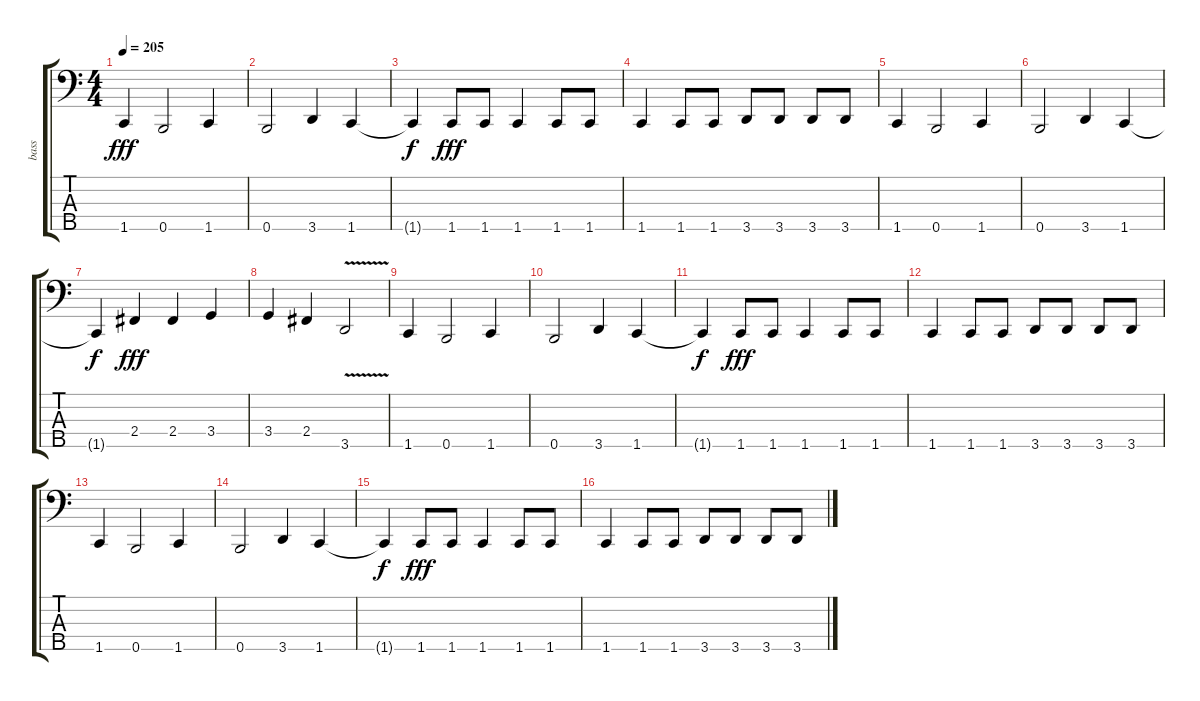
\track ("bass" "bass") {instrument electricbassfinger}
\staff {score tabs}
\tuning (G2 D2 A1 E1 B0) {hide}
\ts (4 4)
\tempo 205
\clef f4
\ks c
1.5.4{dy fff} 0.5.2 1.5.4 |
0.5.2 3.5.4 1.5.4 |
1.5{t}.4{dy f} 1.5.8{dy fff} 1.5.8 1.5.4 1.5.8 1.5.8 |
1.5.4 1.5.8 1.5.8 3.5.8 3.5.8 3.5.8 3.5.8 |
1.5.4 0.5.2 1.5.4 |
0.5.2 3.5.4 1.5.4 |
1.5{t}.4{dy f} 2.4.4{dy fff} 2.4.4 3.4.4 |
3.4.4 2.4.4 3.5{v}.2 |
1.5.4 0.5.2 1.5.4 |
0.5.2 3.5.4 1.5.4 |
1.5{t}.4{dy f} 1.5.8{dy fff} 1.5.8 1.5.4 1.5.8 1.5.8 |
1.5.4 1.5.8 1.5.8 3.5.8 3.5.8 3.5.8 3.5.8 |
1.5.4 0.5.2 1.5.4 |
0.5.2 3.5.4 1.5.4 |
1.5{t}.4{dy f} 1.5.8{dy fff} 1.5.8 1.5.4 1.5.8 1.5.8 |
1.5.4 1.5.8 1.5.8 3.5.8 3.5.8 3.5.8 3.5.8
